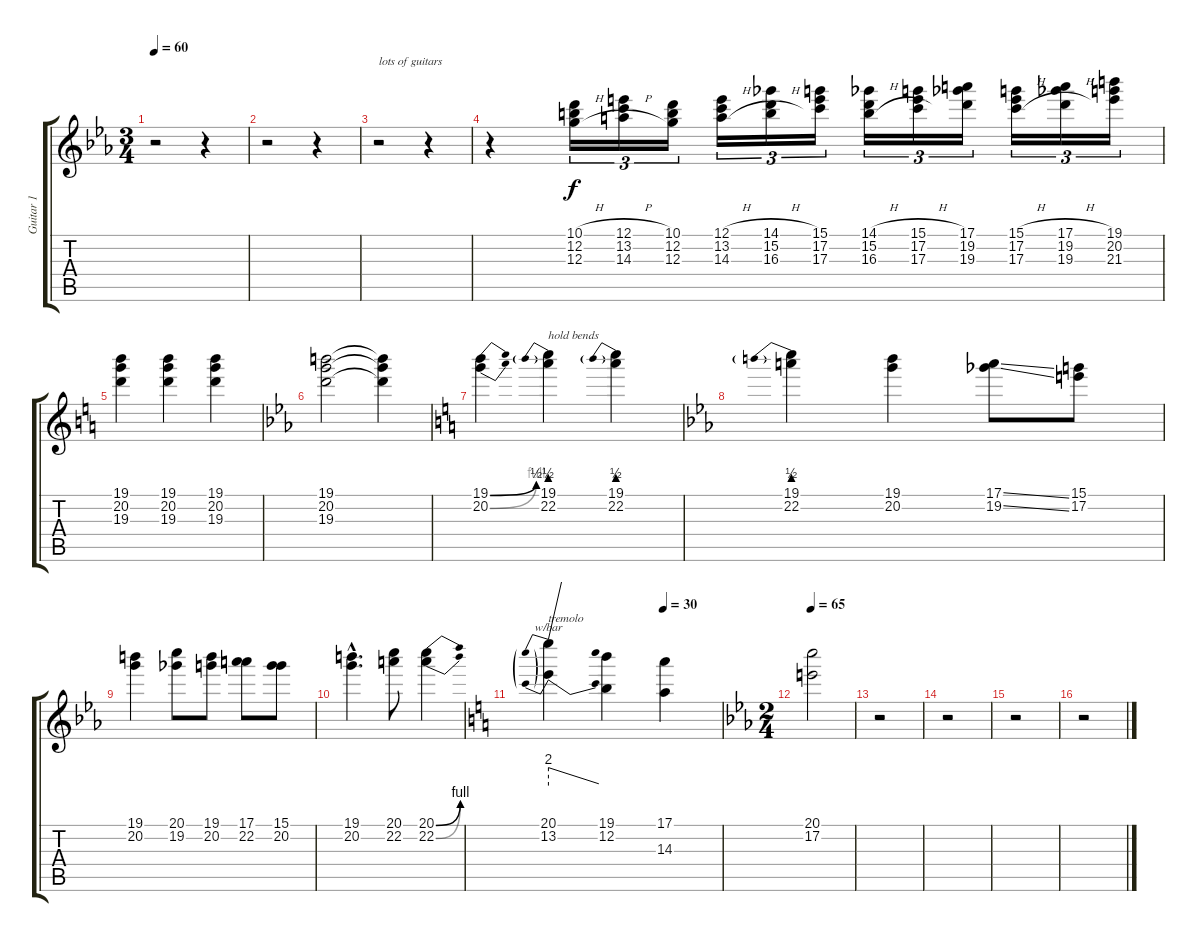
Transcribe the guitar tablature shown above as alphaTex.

\track ("Guitar 1" "Guitar 1") {instrument distortionguitar}
\staff {score tabs}
\tuning (E4 B3 G3 D3 A2 E2) {hide}
\ts (3 4)
\tempo 60
\clef g2
\ks eb
r.2{dy f} r.4 |
r.2 r.4 |
r.2{txt "lots of guitars"} r.4 |
r.4{volume 11 instrument overdrivenguitar} (10.1{h} 12.2{h} 12.3{h}).16{tu (3 2)} (12.1{h} 13.2{h} 14.3{h}).16{tu (3 2)} (10.1 12.2 12.3).16{tu (3 2)} (12.1{h} 13.2{h} 14.3{h}).16{tu (3 2)} (14.1{h} 15.2{h} 16.3{h}).16{tu (3 2)} (15.1 17.2 17.3).16{tu (3 2)} (14.1{h} 15.2{h} 16.3{h}).16{tu (3 2)} (15.1{h} 17.2{h} 17.3{h}).16{tu (3 2)} (17.1 19.2 19.3).16{tu (3 2)} (15.1{h} 17.2{h} 17.3{h}).16{tu (3 2)} (17.1{h} 19.2{h} 19.3{h}).16{tu (3 2)} (19.1 20.2 21.3).16{tu (3 2)} |
\ks c
(19.1 20.2 19.3).4 (19.1 20.2 19.3).4 (19.1 20.2 19.3).4 |
\ks eb
(19.1 20.2 19.3).2 (19.1{t} 20.2{t} 19.3{t}).4 |
\ks c
(19.1{be (bend 0 0 60 2)} 20.2{be (bend 0 0 60 4)}).4 (19.1{be (prebend 0 2 60 2)} 22.2).4{txt "hold bends"} (19.1{be (prebend 0 2 60 2)} 22.2).4 |
\ks eb
(19.1{be (prebend 0 2 60 2)} 22.2).4 (19.1 20.2).4 (17.1{ss} 19.2{ss}).8 (15.1 17.2).8 |
(19.1 20.2).4 (20.1 19.2).8 (19.1 20.2).8 (17.1 22.2).8 (15.1 20.2).8 |
(19.1{hac} 20.2{hac}).4{d} (20.1 22.2).8 (20.1{be (bend 0 0 60 4)} 22.2{be (bend 0 0 60 4)}).4 |
\tempo (30 0.6666666666666666)
\ks c
(20.1 13.2).4{tbe (predivedive default 0 8 60 0) txt "tremolo"} (19.1 12.2).4 (17.1 14.3).4 |
\ts (2 4)
\tempo 65
\ks eb
(20.1 17.2).2 |
r.2 |
r.2 |
r.2 |
r.2
